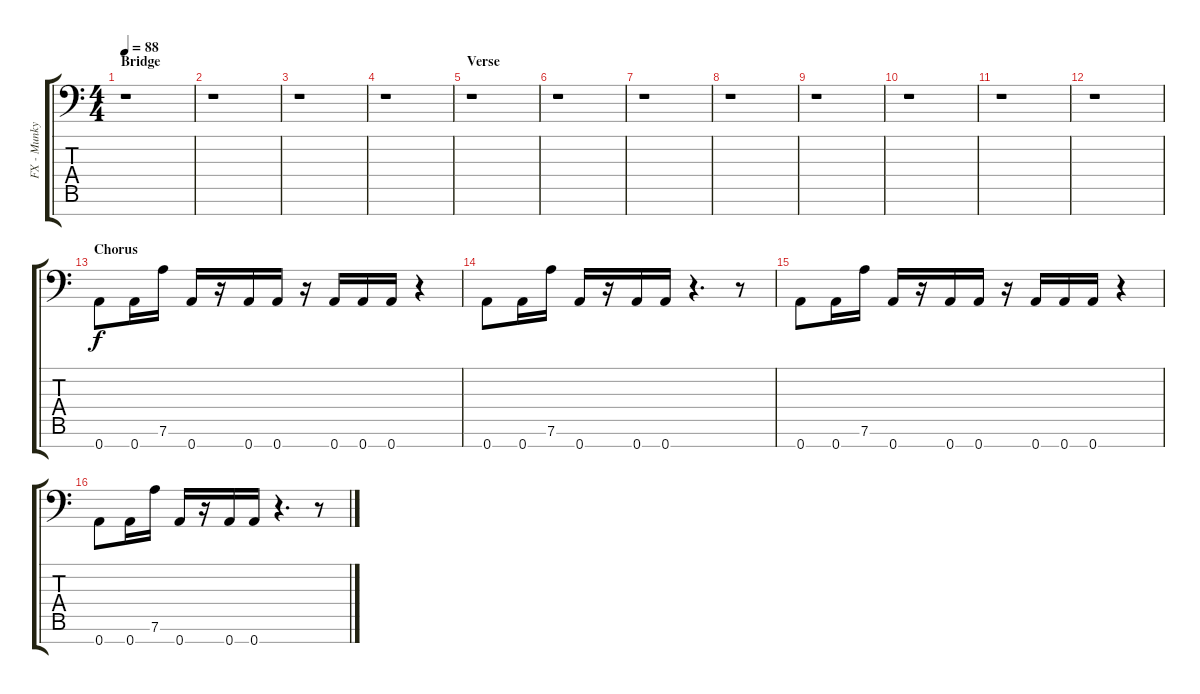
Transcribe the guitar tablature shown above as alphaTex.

\track ("FX - Munky Fills" "FX - Munky") {instrument distortionguitar}
\staff {score tabs}
\tuning (D4 A3 F3 C3 G2 D2 A1) {hide}
\ts (4 4)
\section ("" "Bridge")
\tempo 88
\clef f4
\ks c
r.1{dy f} |
r.1 |
r.1 |
r.1 |
\section ("" "Verse")
r.1 |
r.1 |
r.1 |
r.1 |
r.1 |
r.1 |
r.1 |
r.1 |
\section ("" "Chorus")
0.7.8 0.7.16 7.6.16 0.7.16 r.16 0.7.16 0.7.16 r.16 0.7.16 0.7.16 0.7.16 r.4 |
0.7.8 0.7.16 7.6.16 0.7.16 r.16 0.7.16 0.7.16 r.4{d} r.8 |
0.7.8 0.7.16 7.6.16 0.7.16 r.16 0.7.16 0.7.16 r.16 0.7.16 0.7.16 0.7.16 r.4 |
0.7.8 0.7.16 7.6.16 0.7.16 r.16 0.7.16 0.7.16 r.4{d} r.8
